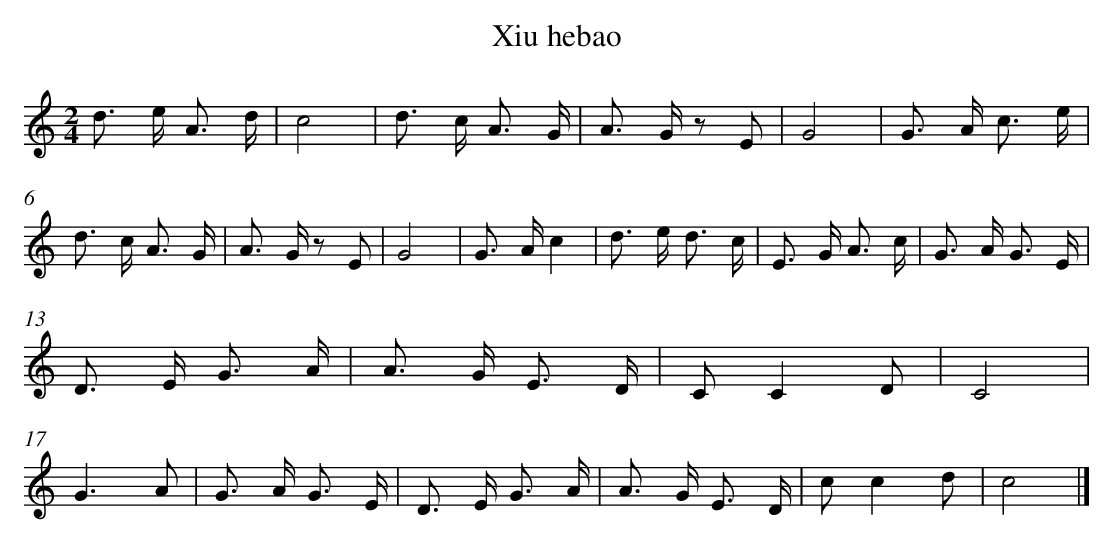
X:1
T: Xiu hebao
L: 1/8
M: 2/4
K: C
d> e A3/ d/ [I:setbarnb 1]|
c4 |
d> c A3/ G/ |
A> G z E |
G4 |
G> A c3/ e/ |
d> c A3/ G/ |
A> G z E |
G4 |
G> Ac2 |
d> e d3/ c/ |
E> G A3/ c/ |
G> A G3/ E/ |
D> E G3/ A/ |
A> G E3/ D/ |
CC2D |
C4 |
G3A |
G> A G3/ E/ |
D> E G3/ A/ |
A> G E3/ D/ |
cc2d |
c4 |]
